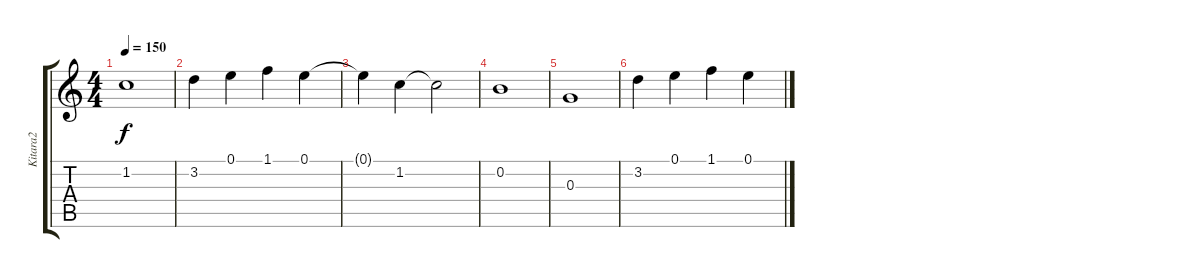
\track ("Kitara2" "Kitara2") {instrument overdrivenguitar}
\staff {score tabs}
\tuning (E4 B3 G3 D3 A2 E2) {hide}
\ts (4 4)
\tempo 150
\clef g2
\ks c
1.2.1{dy f} |
3.2.4 0.1.4 1.1.4 0.1.4 |
0.1{t}.4 1.2.4 1.2{t}.2 |
0.2.1 |
0.3.1 |
3.2.4 0.1.4 1.1.4 0.1.4
